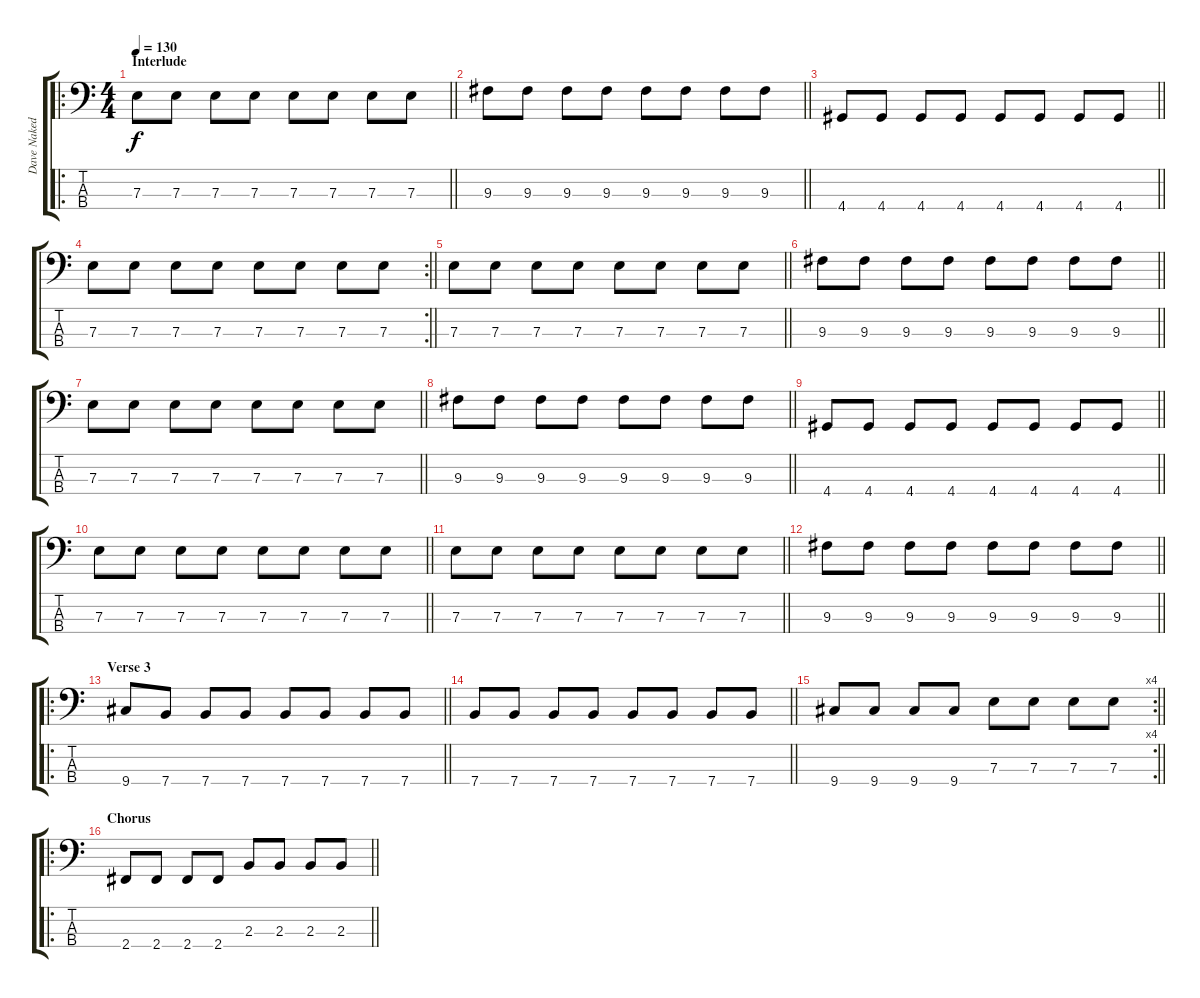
\track ("Dave Naked-Bass" "Dave Naked") {instrument electricbassfinger}
\staff {score tabs}
\tuning (G2 D2 A1 E1) {hide}
\ro
\ts (4 4)
\section ("" "Interlude")
\tempo 130
\clef f4
\barLineRight lightlight
\ks c
7.3.8{dy f} 7.3.8 7.3.8 7.3.8 7.3.8 7.3.8 7.3.8 7.3.8 |
\barLineRight lightlight
9.3.8 9.3.8 9.3.8 9.3.8 9.3.8 9.3.8 9.3.8 9.3.8 |
\barLineRight lightlight
4.4.8 4.4.8 4.4.8 4.4.8 4.4.8 4.4.8 4.4.8 4.4.8 |
\rc 2
\barLineRight lightlight
7.3.8 7.3.8 7.3.8 7.3.8 7.3.8 7.3.8 7.3.8 7.3.8 |
\barLineRight lightlight
7.3.8 7.3.8 7.3.8 7.3.8 7.3.8 7.3.8 7.3.8 7.3.8 |
\barLineRight lightlight
9.3.8 9.3.8 9.3.8 9.3.8 9.3.8 9.3.8 9.3.8 9.3.8 |
\barLineRight lightlight
7.3.8 7.3.8 7.3.8 7.3.8 7.3.8 7.3.8 7.3.8 7.3.8 |
\barLineRight lightlight
9.3.8 9.3.8 9.3.8 9.3.8 9.3.8 9.3.8 9.3.8 9.3.8 |
\barLineRight lightlight
4.4.8 4.4.8 4.4.8 4.4.8 4.4.8 4.4.8 4.4.8 4.4.8 |
\barLineRight lightlight
7.3.8 7.3.8 7.3.8 7.3.8 7.3.8 7.3.8 7.3.8 7.3.8 |
\barLineRight lightlight
7.3.8 7.3.8 7.3.8 7.3.8 7.3.8 7.3.8 7.3.8 7.3.8 |
\barLineRight lightlight
9.3.8 9.3.8 9.3.8 9.3.8 9.3.8 9.3.8 9.3.8 9.3.8 |
\ro
\section ("" "Verse 3")
\barLineRight lightlight
9.4.8 7.4.8 7.4.8 7.4.8 7.4.8 7.4.8 7.4.8 7.4.8 |
\barLineRight lightlight
7.4.8 7.4.8 7.4.8 7.4.8 7.4.8 7.4.8 7.4.8 7.4.8 |
\rc 4
\barLineRight lightlight
9.4.8 9.4.8 9.4.8 9.4.8 7.3.8 7.3.8 7.3.8 7.3.8 |
\ro
\section ("" "Chorus")
\barLineRight lightlight
2.4.8 2.4.8 2.4.8 2.4.8 2.3.8 2.3.8 2.3.8 2.3.8
